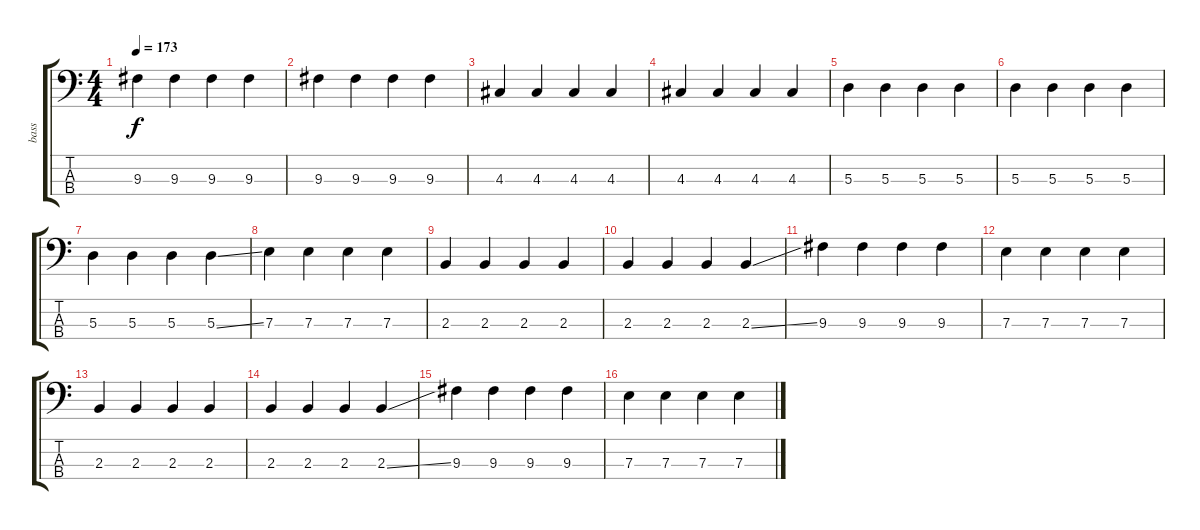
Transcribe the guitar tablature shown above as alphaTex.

\track ("bass" "bass") {instrument electricbassfinger}
\staff {score tabs}
\tuning (G2 D2 A1 E1) {hide}
\ts (4 4)
\tempo 173
\clef f4
\ks c
9.3.4{dy f} 9.3.4 9.3.4 9.3.4 |
9.3.4 9.3.4 9.3.4 9.3.4 |
4.3.4 4.3.4 4.3.4 4.3.4 |
4.3.4 4.3.4 4.3.4 4.3.4 |
5.3.4 5.3.4 5.3.4 5.3.4 |
5.3.4 5.3.4 5.3.4 5.3.4 |
5.3.4 5.3.4 5.3.4 5.3{ss}.4 |
7.3.4 7.3.4 7.3.4 7.3.4 |
2.3.4 2.3.4 2.3.4 2.3.4 |
2.3.4 2.3.4 2.3.4 2.3{ss}.4 |
9.3.4 9.3.4 9.3.4 9.3.4 |
7.3.4 7.3.4 7.3.4 7.3.4 |
2.3.4 2.3.4 2.3.4 2.3.4 |
2.3.4 2.3.4 2.3.4 2.3{ss}.4 |
9.3.4 9.3.4 9.3.4 9.3.4 |
7.3.4 7.3.4 7.3.4 7.3.4
